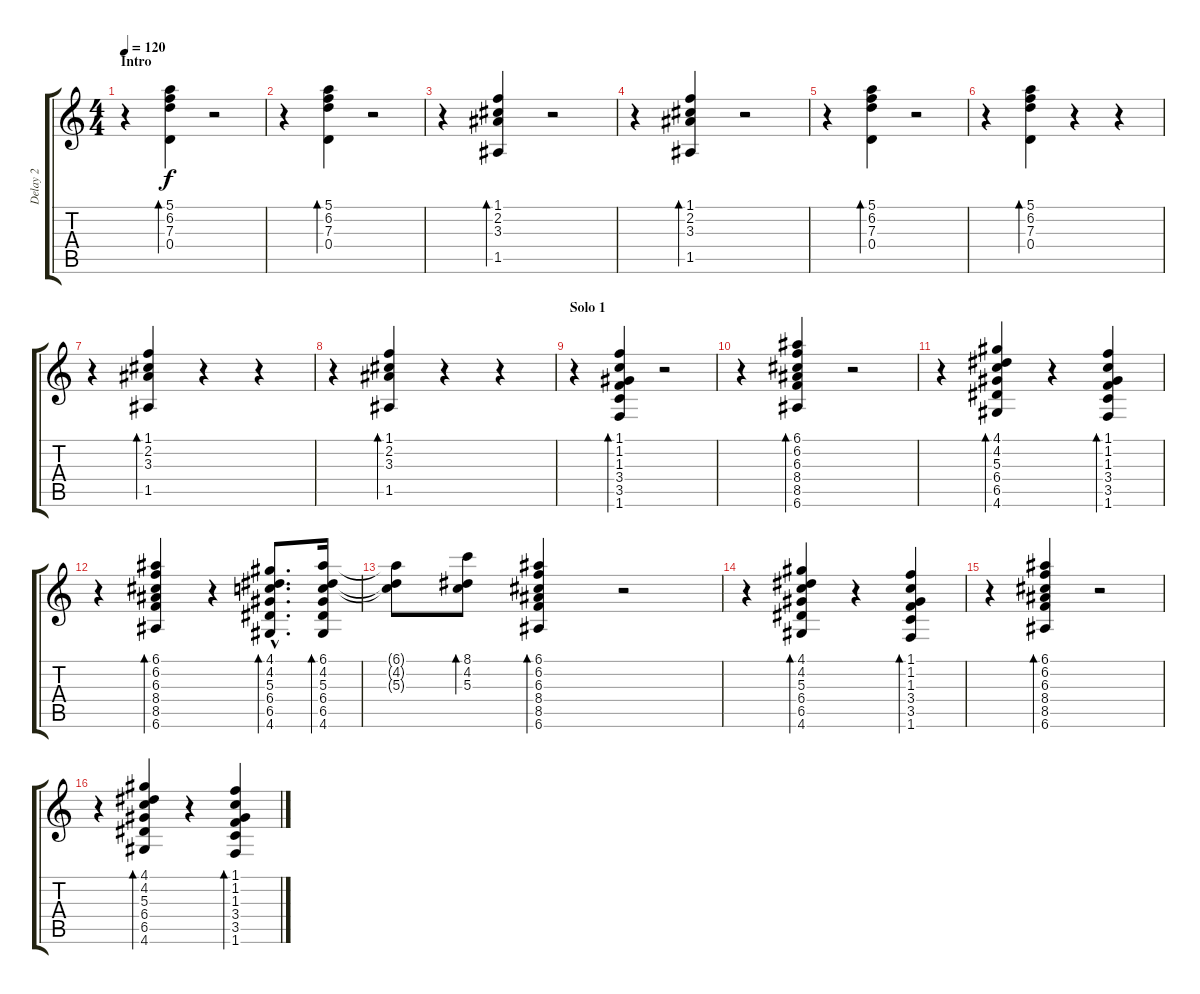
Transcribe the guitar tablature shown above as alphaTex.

\track ("Delay 2" "Delay 2") {instrument acousticguitarsteel}
\staff {score tabs}
\tuning (E4 B3 G3 D3 A2 E2) {hide}
\ts (4 4)
\section ("" "Intro")
\tempo 120
\clef g2
\ks c
r.4{dy f} (5.1 6.2 7.3 0.4).4{bd 120} r.2 |
r.4 (5.1 6.2 7.3 0.4).4{bd 120} r.2 |
r.4 (1.1 2.2 3.3 1.5).4{bd 120} r.2 |
r.4 (1.1 2.2 3.3 1.5).4{bd 120} r.2 |
r.4 (5.1 6.2 7.3 0.4).4{bd 120} r.2 |
r.4 (5.1 6.2 7.3 0.4).4{bd 120} r.4 r.4 |
r.4 (1.1 2.2 3.3 1.5).4{bd 120} r.4 r.4 |
r.4 (1.1 2.2 3.3 1.5).4{bd 120} r.4 r.4 |
\section ("" "Solo 1")
r.4 (1.1 1.2 1.3 3.4 3.5 1.6).4{bd 120} r.2 |
r.4 (6.1 6.2 6.3 8.4 8.5 6.6).4{bd 120} r.2 |
r.4 (4.1 4.2 5.3 6.4 6.5 4.6).4{bd 120} r.4 (1.1 1.2 1.3 3.4 3.5 1.6).4{bd 120} |
r.4 (6.1 6.2 6.3 8.4 8.5 6.6).4{bd 120} r.4 (4.1{hac} 4.2{hac} 5.3{hac} 6.4{hac} 6.5{hac} 4.6{hac}).8{d bd 60} (6.1 4.2 5.3 6.4 6.5 4.6).16{bd 60} |
(6.1{t} 4.2{t} 5.3{t}).8 (8.1 4.2 5.3).8{bd 60} (6.1 6.2 6.3 8.4 8.5 6.6).4{bd 120} r.2 |
r.4 (4.1 4.2 5.3 6.4 6.5 4.6).4{bd 120} r.4 (1.1 1.2 1.3 3.4 3.5 1.6).4{bd 120} |
r.4 (6.1 6.2 6.3 8.4 8.5 6.6).4{bd 120} r.2 |
r.4 (4.1 4.2 5.3 6.4 6.5 4.6).4{bd 120} r.4 (1.1 1.2 1.3 3.4 3.5 1.6).4{bd 120}
